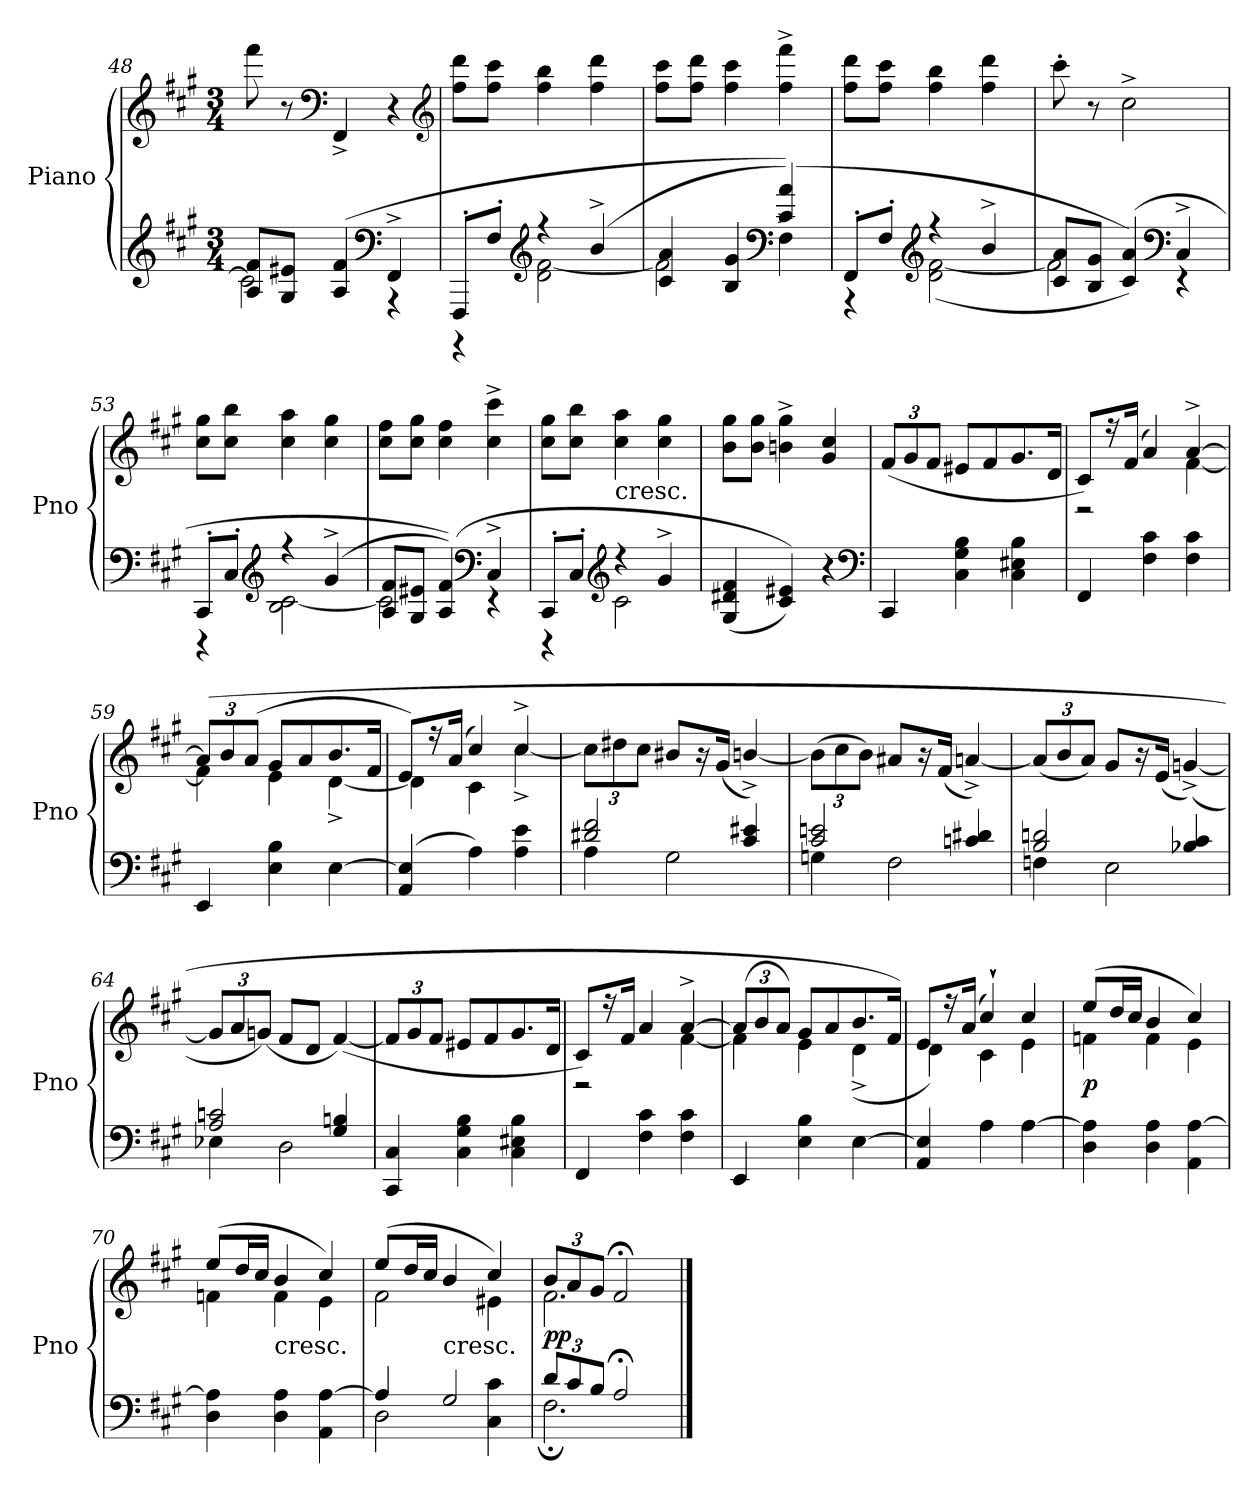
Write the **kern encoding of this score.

**kern	**kern	**dynam
*part1	*part1	*part1
*staff2	*staff1	*staff1/2
*I"Piano	*	*
*I'Pno	*	*
*clefG2	*clefG2	*
*k[f#c#g#]	*k[f#c#g#]	*
*f#:	*f#:	*
*M3/4	*M3/4	*
=48	=48	=48
*^	*	*
8A/ 8f#/L	2c#\]	8fff#\	.
8G#/ 8e#X/J	.	8r	.
*	*	*clefF4	*
(4A/ 4f#/	.	4FF#^/	.
*clefF4	*	*	*
4FF#^/	4r	4r	.
*	*	*clefG2	*
=49	=49	=49	=49
8FFF#'/L	4r	8ff#\ 8ddd\L	.
8F#'/J	.	8ff#\ 8ccc#\J	.
*clefG2	*	*	*
4r	2d\ [2f#\	4ff#\ 4bb\	.
(4b^/	.	4ff#\ 4ddd\	.
=50	=50	=50	=50
2f#\]	4c#/ 4a/	8ff#\ 8ccc#\L	.
.	.	8ff#\ 8ddd\J	.
.	4B/ 4g#/	4ff#\ 4ccc#\	.
*clefF4	*	*	*
4F#^\	(4c#/ 4a/))	4ff#^\ 4fff#^\	.
=51	=51	=51	=51
8FF#'/L	4r	8ff#\ 8ddd\L	.
8F#'/J	.	8ff#\ 8ccc#\J	.
*clefG2	*	*	*
4r	(2d\ [2f#\	4ff#\ 4bb\	.
4b^/	.	4ff#\ 4ddd\	.
=52	=52	=52	=52
8c#/ 8a/L	2f#\]	8ccc#'\	.
8B/ 8g#/J	.	8r	.
(4c#/ 4a/))	.	2cc#^\	.
*clefF4	*	*	*
4C#^/	4r	.	.
=53	=53	=53	=53
8CC#'/L	4r	8cc#\ 8gg#\L	.
8C#'/J	.	8cc#\ 8bb\J	.
*clefG2	*	*	*
4r	2B\ [2c#\	4cc#\ 4aa\	.
(4g#^/	.	4cc#\ 4gg#\	.
=54	=54	=54	=54
2c#\]	8A/ 8f#/L	8cc#\ 8ff#\L	.
.	8G#/ 8e#X/J	8cc#\ 8gg#\J	.
.	(4A/ 4f#/))	4cc#\ 4ff#\	.
*clefF4	*	*	*
4C#^/	4r	4cc#^\ 4ccc#^\	.
=55	=55	=55	=55
8CC#'/L	4r	8cc#\ 8gg#\L	.
8C#'/J	.	8cc#\ 8bb\J	.
*clefG2	*	*	*
!	!	!LO:TX:c:t=cresc.	!
4r	2c#\	4cc#\ 4aa\	.
4g#^/	.	4cc#\ 4gg#\	.
*v	*v	*	*
=56	=56	=56
(4G#/ 4d#X/ 4f#/	8b\ 8gg#\L	.
.	8b\ 8gg#\J	.
4c#/ 4e#X/))	4bn^\ 4gg#^\	.
4r	4g#/ 4cc#/	.
*clefF4	*	*
=57	=57	=57
4CC#/	(12f#/L	.
.	12g#/	.
.	12f#/J	.
4C#\ 4G#\ 4B\	8e#X/L	.
.	8f#/	.
4C#\ 4E#X\ 4B\	8.g#/	.
.	16d/Jk	.
=58	=58	=58
*	*^	*
4FF#/	8c#/L)	2r	.
.	16r	.	.
.	(16f#/Jk	.	.
4F#\ 4c#\	4a/)	.	.
4F#\ 4c#\	[4a^/	[4f#\	.
=59	=59	=59	=59
4EE/	(12a/L]	4f#\]	.
.	12b/	.	.
.	(12a/J	.	.
4E\ 4B\	8g#/L	4e\	.
.	8a/	.	.
[4E\	8.b/	[4d^\	.
.	16f#/Jk	.	.
=60	=60	=60	=60
(4AA/ 4E]/	8e/L)	4d\]	.
.	16r	.	.
.	(16a/Jk	.	.
4A\)	4cc#/)	4c#\	.
4A\ 4e\	4cc#^/	[4cc#^\	.
*	*v	*v	*
=61	=61	=61
*^	*	*
2d#X/ 2f#/	4A\	12cc#\L]	.
.	.	12dd#X\	.
.	.	12cc#\J	.
.	2G#\	8b#X/L	.
.	.	16r	.
.	.	(16g#/Jk	.
4c#/ 4e#X/	.	[4bn^/)	.
=62	=62	=62	=62
2c#/ 2en/	4Gn\	(12b\L]	.
.	.	12cc#\	.
.	.	12b\J)	.
.	2F#\	8a#X/L	.
.	.	16r	.
.	.	(16f#/Jk	.
4cn/ 4d#X/	.	[4an^/)	.
=63	=63	=63	=63
2B/ 2dn/	4Fn\	(12a/L]	.
.	.	12b/	.
.	.	12a/J)	.
.	2E\	8g#/L	.
.	.	16r	.
.	.	(16e/Jk	.
4B-X/ 4c#/	.	([4gn^/)	.
=64	=64	=64	=64
2A/ 2cn/	4E-X\	12g/L]	.
.	.	12a/	.
.	.	(12gn/J)	.
.	2D\	8f#/L	.
.	.	8d/J	.
4G#/ 4Bn/	.	([4f#/)	.
*v	*v	*	*
=65	=65	=65
4CC#/ 4C#/	12f#/L]	.
.	12g#/	.
.	12f#/J	.
4C#\ 4G#\ 4B\	8e#X/L	.
.	8f#/	.
4C#\ 4E#X\ 4B\	8.g#/	.
.	16d/Jk	.
=66	=66	=66
*	*^	*
4FF#/	8c#/L)	2r	.
.	16r	.	.
.	16f#/Jk	.	.
4F#\ 4c#\	4a/	.	.
4F#\ 4c#\	[4a^/	[4f#\	.
=67	=67	=67	=67
4EE/	(12a/L]	4f#\]	.
.	12b/	.	.
.	12a/J)	.	.
4E\ 4B\	8g#/L	4e\	.
.	8a/	.	.
[4E\	8.b/	(4d^\	.
.	16f#/Jk)	.	.
=68	=68	=68	=68
4AA/ 4E]/	8e/L	4d\)	.
.	16r	.	.
.	(16a/Jk	.	.
4A\	4cc#`/)	4c#\	.
[4A\	4cc#/	4e\	.
=69	=69	=69	=69
4D\ 4A]\	(8ee/L	4fn\	p
.	16dd/L	.	.
.	16cc#/JJ	.	.
4D\ 4A\	4b/	4f\	.
4AA\ [4A\	4cc#/)	4e\	.
=70	=70	=70	=70
4D\ 4A]\	(8ee/L	4fn\	.
.	16dd/L	.	.
.	16cc#/JJ	.	.
!	!LO:TX:c:t=cresc.	!	!
4D\ 4A\	4b/	4f\	.
4AA\ [4A\	4cc#/)	4e\	.
=71	=71	=71	=71
*^	*	*	*
4A/]	2D\	(8ee/L	2f#\	.
.	.	16dd/L	.	.
.	.	16cc#/JJ	.	.
!	!	!LO:TX:c:t=cresc.	!	!
2G#/	.	4b/	.	.
.	4C#\ 4c#\	4cc#/)	4e#X\	.
=72	=72	=72	=72	=72
12d/L	2.F#;<\	12b/L	2.f#\	pp
12c#/	.	12a/	.	.
12B/J	.	12g#/J	.	.
2A;</	.	2f#;</	.	.
*v	*v	*	*	*
*	*v	*v	*
==	==	==
*-	*-	*-
